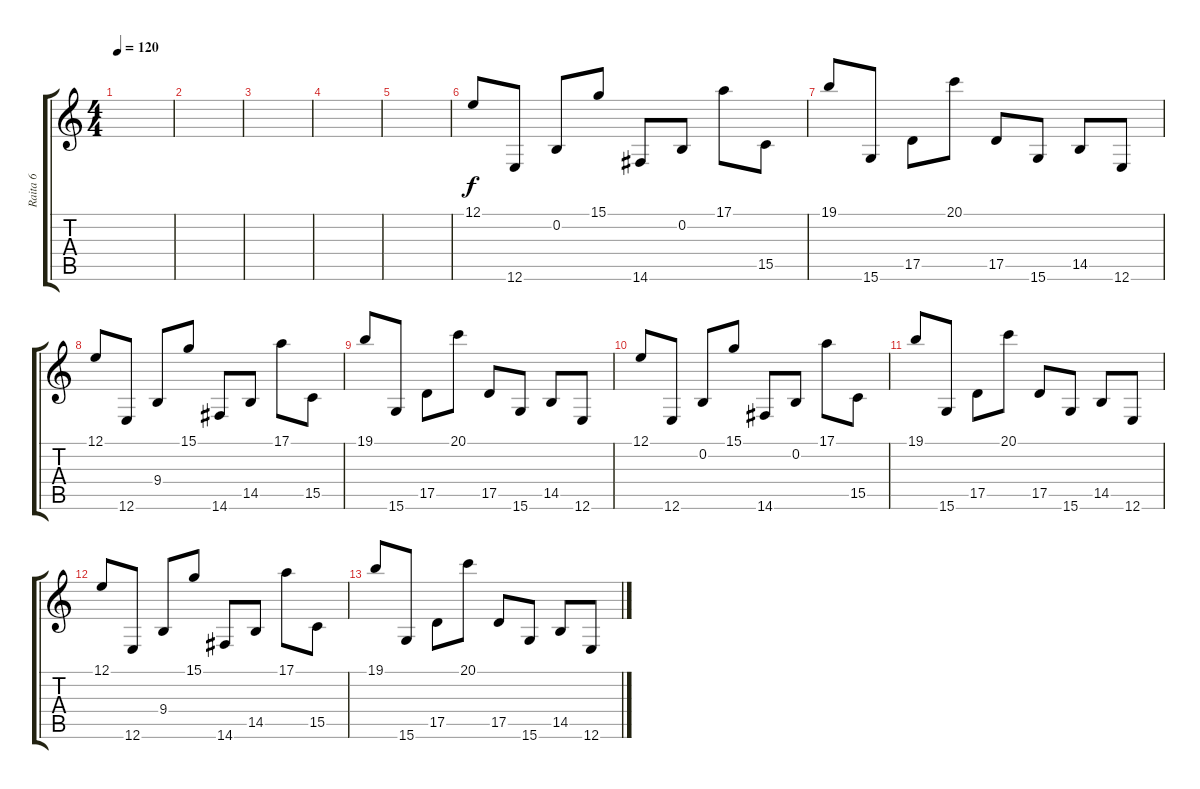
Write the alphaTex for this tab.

\track ("Raita 6" "Raita 6") {instrument choiraahs}
\staff {score tabs}
\tuning (E4 B3 G3 D3 A2 E2) {hide}
\ts (4 4)
\tempo 120
\clef g2
\ks c
|
|
|
|
|
12.1.8{instrument stringensemble1} 12.6.8 0.2.8 15.1.8 14.6.8 0.2.8 17.1.8 15.5.8 |
19.1.8 15.6.8 17.5.8 20.1.8 17.5.8 15.6.8 14.5.8 12.6.8 |
12.1.8 12.6.8 9.4.8 15.1.8 14.6.8 14.5.8 17.1.8 15.5.8 |
19.1.8 15.6.8 17.5.8 20.1.8 17.5.8 15.6.8 14.5.8 12.6.8 |
12.1.8{instrument stringensemble1} 12.6.8 0.2.8 15.1.8 14.6.8 0.2.8 17.1.8 15.5.8 |
19.1.8 15.6.8 17.5.8 20.1.8 17.5.8 15.6.8 14.5.8 12.6.8 |
12.1.8 12.6.8 9.4.8 15.1.8 14.6.8 14.5.8 17.1.8 15.5.8 |
19.1.8 15.6.8 17.5.8 20.1.8 17.5.8 15.6.8 14.5.8 12.6.8
